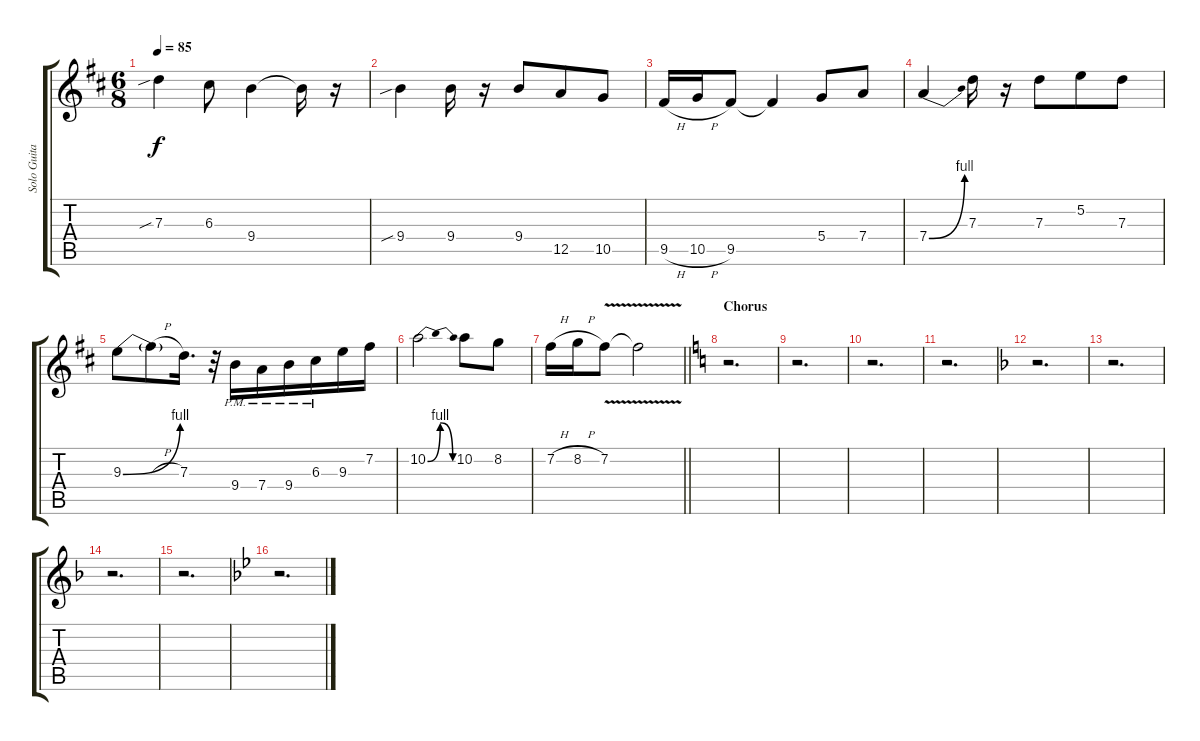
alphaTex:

\track ("Solo Guitar I (Luca Turilli)" "Solo Guita") {instrument distortionguitar}
\staff {score tabs}
\tuning (E4 B3 G3 D3 A2 E2) {hide}
\ts (6 8)
\tempo 85
\clef g2
\ks bminor
7.3{sib}.4{dy f} 6.3.8 9.4.4 9.4{t}.16 r.16 |
9.4{sib}.4 9.4.16 r.16 9.4.8 12.5.8 10.5.8 |
9.5{h}.16 10.5{h}.16 9.5.8 9.5{t}.4 5.4.8 7.4.8 |
7.4{be (bend 0 0 60 4)}.4 7.3.16 r.16 7.3.8 5.2.8 7.3.8 |
9.3{be (bend 0 0 60 4)}.8 9.3{h t}.8 7.3.16{d} r.32 9.4{pm}.16 7.4{pm}.16 9.4{pm}.16 6.3{pm}.16 9.3.16 7.2.16 |
10.2{be (bendrelease 0 0 5 4 45 4 60 0)}.2 10.2.8 8.2.8 |
\barLineRight lightlight
7.2{h}.16 8.2{h}.16 7.2{v}.8 7.2{t}.2 |
\section ("" "Chorus")
\ks aminor
r.2{d} |
r.2{d} |
r.2{d} |
r.2{d} |
\ks dminor
r.2{d} |
r.2{d} |
r.2{d} |
r.2{d} |
\ks gminor
r.2{d}
